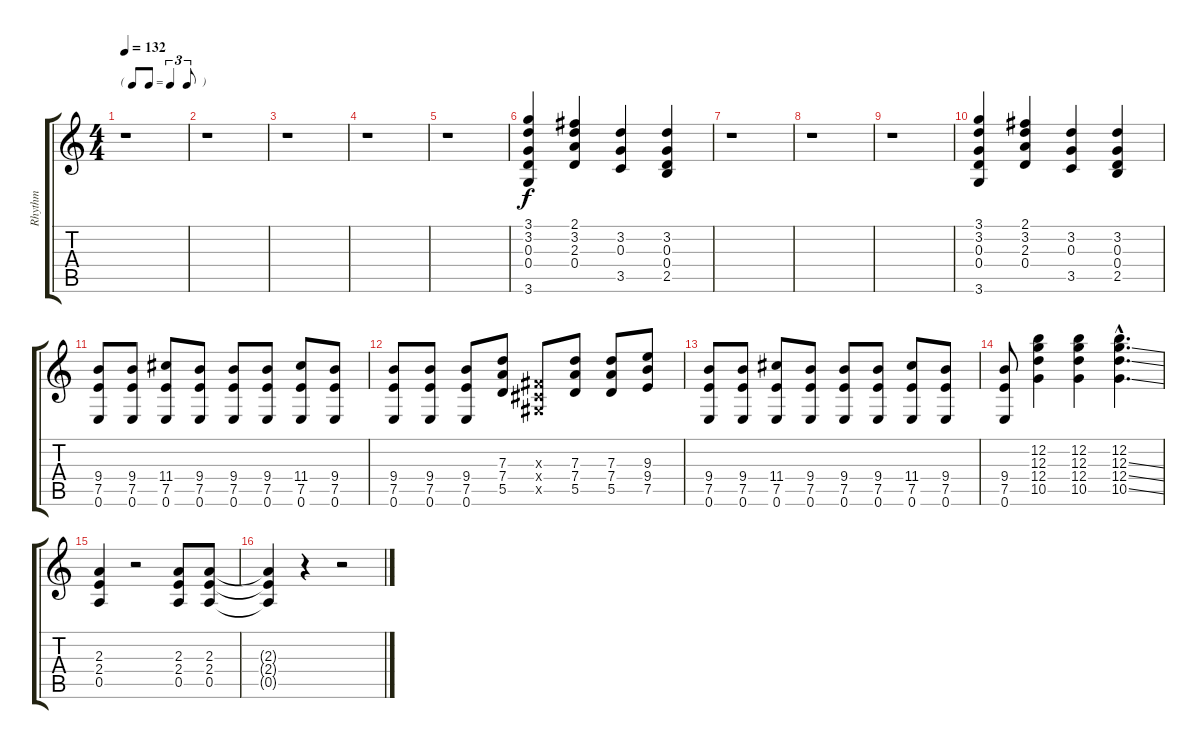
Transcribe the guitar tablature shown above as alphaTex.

\track ("Rhythm" "Rhythm") {instrument overdrivenguitar}
\staff {score tabs}
\tuning (E4 B3 G3 D3 A2 E2) {hide}
\ts (4 4)
\tf triplet8th
\tempo 132
\clef g2
\ks c
r.1{dy f} |
r.1 |
r.1 |
r.1 |
r.1 |
(3.1 3.2 0.3 0.4 3.6).4 (2.1 3.2 2.3 0.4).4 (3.2 0.3 3.5).4 (3.2 0.3 0.4 2.5).4 |
r.1 |
r.1 |
r.1 |
(3.1 3.2 0.3 0.4 3.6).4 (2.1 3.2 2.3 0.4).4 (3.2 0.3 3.5).4 (3.2 0.3 0.4 2.5).4 |
(9.4 7.5 0.6).8 (9.4 7.5 0.6).8 (11.4 7.5 0.6).8 (9.4 7.5 0.6).8 (9.4 7.5 0.6).8 (9.4 7.5 0.6).8 (11.4 7.5 0.6).8 (9.4 7.5 0.6).8 |
(9.4 7.5 0.6).8 (9.4 7.5 0.6).8 (9.4 7.5 0.6).8 (7.3 7.4 5.5).8 (-1.3{x} -1.4{x} -1.5{x}).8 (7.3 7.4 5.5).8 (7.3 7.4 5.5).8 (9.3 9.4 7.5).8 |
(9.4 7.5 0.6).8 (9.4 7.5 0.6).8 (11.4 7.5 0.6).8 (9.4 7.5 0.6).8 (9.4 7.5 0.6).8 (9.4 7.5 0.6).8 (11.4 7.5 0.6).8 (9.4 7.5 0.6).8 |
(9.4 7.5 0.6).8 (12.2 12.3 12.4 10.5).4 (12.2 12.3 12.4 10.5).4 (12.2{hac} 12.3{ss hac} 12.4{ss hac} 10.5{ss hac}).4{d} |
(2.3 2.4 0.5).4 r.2 (2.3 2.4 0.5).8 (2.3 2.4 0.5).8 |
(2.3{t} 2.4{t} 0.5{t}).4 r.4 r.2
